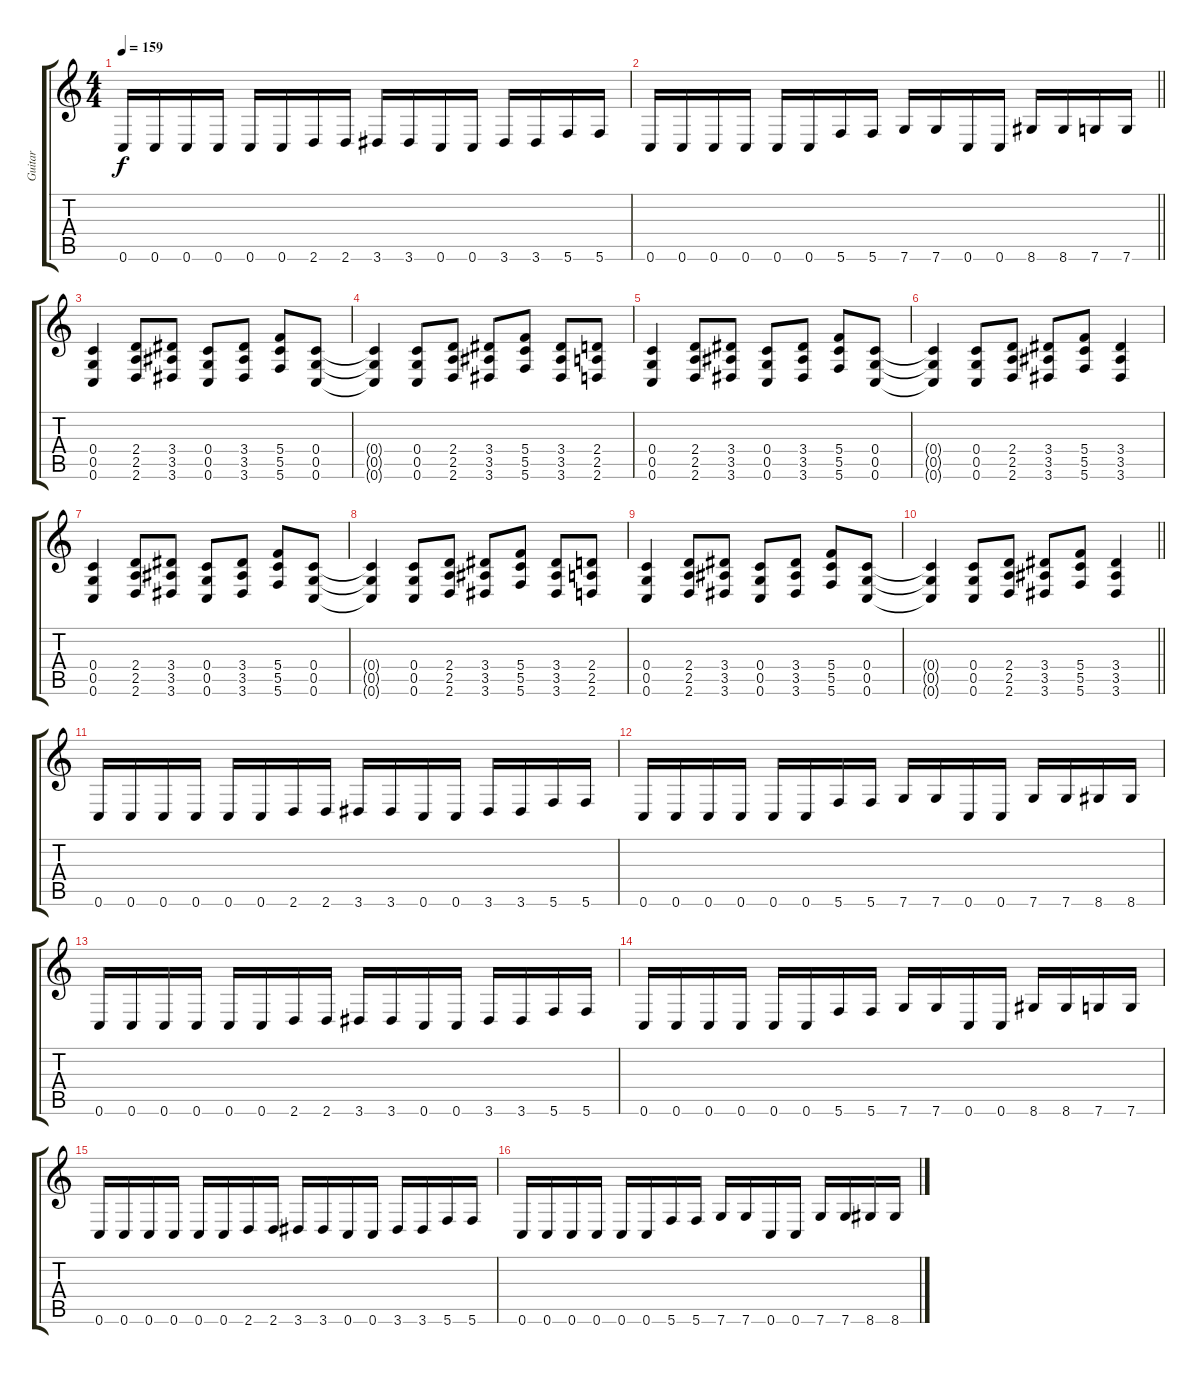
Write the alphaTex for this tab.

\track ("Guitar" "Guitar") {instrument distortionguitar}
\staff {score tabs}
\tuning (D4 A3 F3 C3 G2 C2) {hide}
\ts (4 4)
\tempo 159
\clef g2
\ks c
0.6.16{dy f} 0.6.16 0.6.16 0.6.16 0.6.16 0.6.16 2.6.16 2.6.16 3.6.16 3.6.16 0.6.16 0.6.16 3.6.16 3.6.16 5.6.16 5.6.16 |
\barLineRight lightlight
0.6.16 0.6.16 0.6.16 0.6.16 0.6.16 0.6.16 5.6.16 5.6.16 7.6.16 7.6.16 0.6.16 0.6.16 8.6.16 8.6.16 7.6.16 7.6.16 |
\section ("" "")
(0.4 0.5 0.6).4 (2.4 2.5 2.6).8 (3.4 3.5 3.6).8 (0.4 0.5 0.6).8 (3.4 3.5 3.6).8 (5.4 5.5 5.6).8 (0.4 0.5 0.6).8 |
(0.4{t} 0.5{t} 0.6{t}).4 (0.4 0.5 0.6).8 (2.4 2.5 2.6).8 (3.4 3.5 3.6).8 (5.4 5.5 5.6).8 (3.4 3.5 3.6).8 (2.4 2.5 2.6).8 |
(0.4 0.5 0.6).4 (2.4 2.5 2.6).8 (3.4 3.5 3.6).8 (0.4 0.5 0.6).8 (3.4 3.5 3.6).8 (5.4 5.5 5.6).8 (0.4 0.5 0.6).8 |
(0.4{t} 0.5{t} 0.6{t}).4 (0.4 0.5 0.6).8 (2.4 2.5 2.6).8 (3.4 3.5 3.6).8 (5.4 5.5 5.6).8 (3.4 3.5 3.6).4 |
(0.4 0.5 0.6).4 (2.4 2.5 2.6).8 (3.4 3.5 3.6).8 (0.4 0.5 0.6).8 (3.4 3.5 3.6).8 (5.4 5.5 5.6).8 (0.4 0.5 0.6).8 |
(0.4{t} 0.5{t} 0.6{t}).4 (0.4 0.5 0.6).8 (2.4 2.5 2.6).8 (3.4 3.5 3.6).8 (5.4 5.5 5.6).8 (3.4 3.5 3.6).8 (2.4 2.5 2.6).8 |
(0.4 0.5 0.6).4 (2.4 2.5 2.6).8 (3.4 3.5 3.6).8 (0.4 0.5 0.6).8 (3.4 3.5 3.6).8 (5.4 5.5 5.6).8 (0.4 0.5 0.6).8 |
\barLineRight lightlight
(0.4{t} 0.5{t} 0.6{t}).4 (0.4 0.5 0.6).8 (2.4 2.5 2.6).8 (3.4 3.5 3.6).8 (5.4 5.5 5.6).8 (3.4 3.5 3.6).4 |
\section ("" "")
0.6.16 0.6.16 0.6.16 0.6.16 0.6.16 0.6.16 2.6.16 2.6.16 3.6.16 3.6.16 0.6.16 0.6.16 3.6.16 3.6.16 5.6.16 5.6.16 |
0.6.16 0.6.16 0.6.16 0.6.16 0.6.16 0.6.16 5.6.16 5.6.16 7.6.16 7.6.16 0.6.16 0.6.16 7.6.16 7.6.16 8.6.16 8.6.16 |
0.6.16 0.6.16 0.6.16 0.6.16 0.6.16 0.6.16 2.6.16 2.6.16 3.6.16 3.6.16 0.6.16 0.6.16 3.6.16 3.6.16 5.6.16 5.6.16 |
0.6.16 0.6.16 0.6.16 0.6.16 0.6.16 0.6.16 5.6.16 5.6.16 7.6.16 7.6.16 0.6.16 0.6.16 8.6.16 8.6.16 7.6.16 7.6.16 |
0.6.16 0.6.16 0.6.16 0.6.16 0.6.16 0.6.16 2.6.16 2.6.16 3.6.16 3.6.16 0.6.16 0.6.16 3.6.16 3.6.16 5.6.16 5.6.16 |
0.6.16 0.6.16 0.6.16 0.6.16 0.6.16 0.6.16 5.6.16 5.6.16 7.6.16 7.6.16 0.6.16 0.6.16 7.6.16 7.6.16 8.6.16 8.6.16
